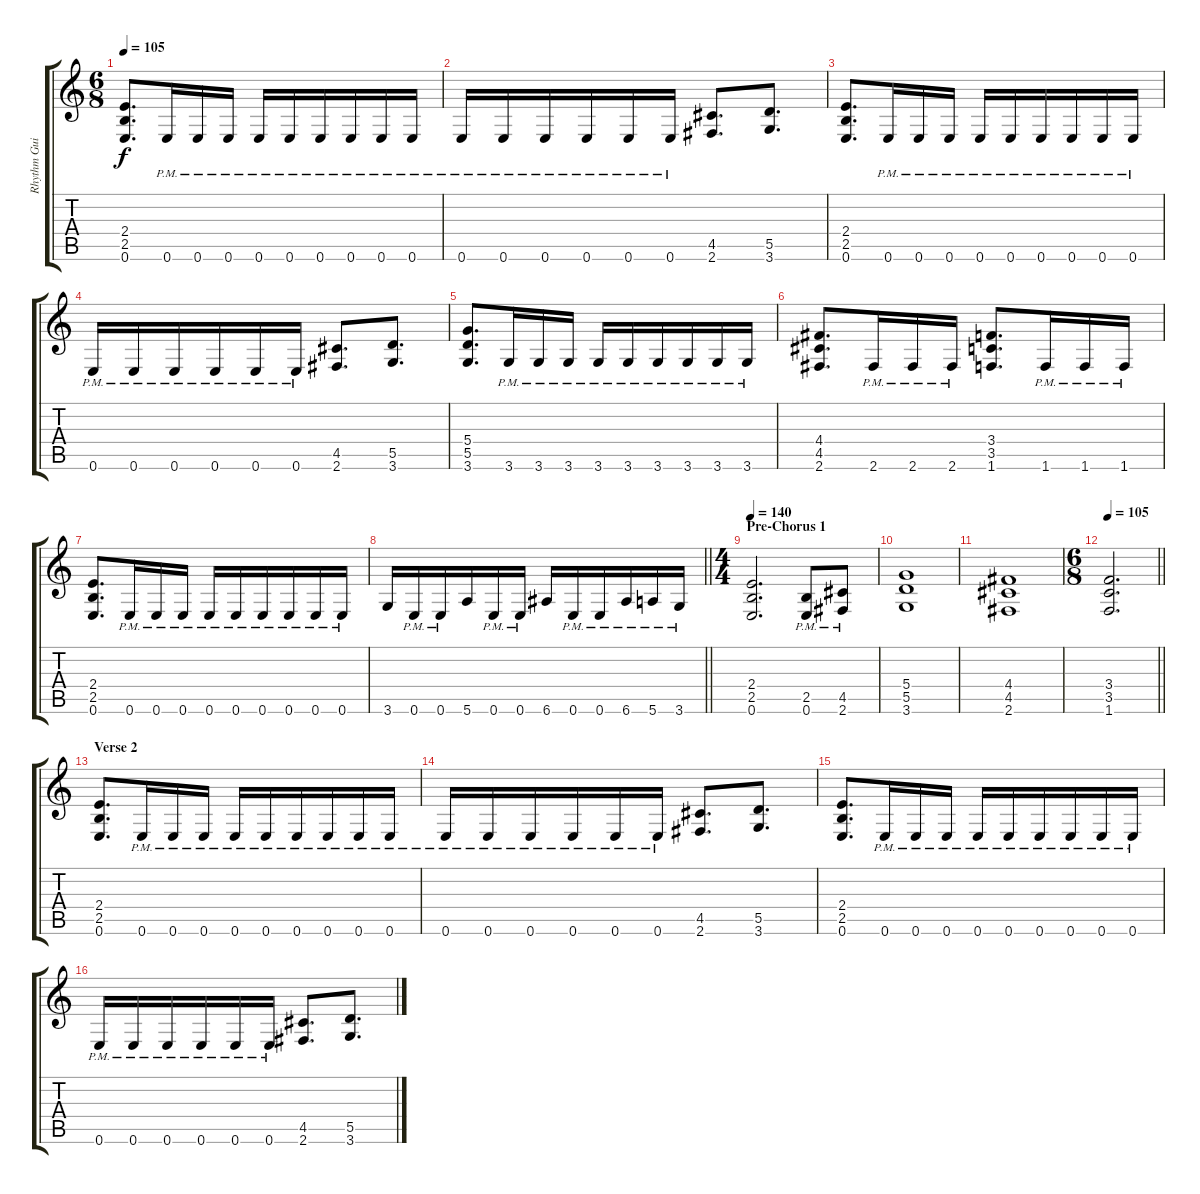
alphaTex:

\track ("Rhythm Guitar" "Rhythm Gui") {instrument distortionguitar}
\staff {score tabs}
\tuning (E4 B3 G3 D3 A2 E2) {hide}
\ts (6 8)
\tempo 105
\clef g2
\ks c
(2.4 2.5 0.6).8{d dy f} 0.6{pm}.16 0.6{pm}.16 0.6{pm}.16 0.6{pm}.16 0.6{pm}.16 0.6{pm}.16 0.6{pm}.16 0.6{pm}.16 0.6{pm}.16 |
0.6{pm}.16 0.6{pm}.16 0.6{pm}.16 0.6{pm}.16 0.6{pm}.16 0.6{pm}.16 (4.5 2.6).8{d} (5.5 3.6).8{d} |
(2.4 2.5 0.6).8{d} 0.6{pm}.16 0.6{pm}.16 0.6{pm}.16 0.6{pm}.16 0.6{pm}.16 0.6{pm}.16 0.6{pm}.16 0.6{pm}.16 0.6{pm}.16 |
0.6{pm}.16 0.6{pm}.16 0.6{pm}.16 0.6{pm}.16 0.6{pm}.16 0.6{pm}.16 (4.5 2.6).8{d} (5.5 3.6).8{d} |
(5.4 5.5 3.6).8{d} 3.6{pm}.16 3.6{pm}.16 3.6{pm}.16 3.6{pm}.16 3.6{pm}.16 3.6{pm}.16 3.6{pm}.16 3.6{pm}.16 3.6{pm}.16 |
(4.4 4.5 2.6).8{d} 2.6{pm}.16 2.6{pm}.16 2.6{pm}.16 (3.4 3.5 1.6).8{d} 1.6{pm}.16 1.6{pm}.16 1.6{pm}.16 |
(2.4 2.5 0.6).8{d} 0.6{pm}.16 0.6{pm}.16 0.6{pm}.16 0.6{pm}.16 0.6{pm}.16 0.6{pm}.16 0.6{pm}.16 0.6{pm}.16 0.6{pm}.16 |
\barLineRight lightlight
3.6.16 0.6{pm}.16 0.6{pm}.16 5.6.16 0.6{pm}.16 0.6{pm}.16 6.6.16 0.6{pm}.16 0.6{pm}.16 6.6{pm}.16 5.6{pm}.16 3.6{pm}.16 |
\ts (4 4)
\section ("" "Pre-Chorus 1")
\tempo 140
(2.4 2.5 0.6).2{d} (2.5{pm} 0.6{pm}).8 (4.5{pm} 2.6{pm}).8 |
(5.4 5.5 3.6).1 |
(4.4 4.5 2.6).1 |
\ts (6 8)
\tempo 105
\barLineRight lightlight
(3.4 3.5 1.6).2{d} |
\section ("" "Verse 2")
(2.4 2.5 0.6).8{d} 0.6{pm}.16 0.6{pm}.16 0.6{pm}.16 0.6{pm}.16 0.6{pm}.16 0.6{pm}.16 0.6{pm}.16 0.6{pm}.16 0.6{pm}.16 |
0.6{pm}.16 0.6{pm}.16 0.6{pm}.16 0.6{pm}.16 0.6{pm}.16 0.6{pm}.16 (4.5 2.6).8{d} (5.5 3.6).8{d} |
(2.4 2.5 0.6).8{d} 0.6{pm}.16 0.6{pm}.16 0.6{pm}.16 0.6{pm}.16 0.6{pm}.16 0.6{pm}.16 0.6{pm}.16 0.6{pm}.16 0.6{pm}.16 |
0.6{pm}.16 0.6{pm}.16 0.6{pm}.16 0.6{pm}.16 0.6{pm}.16 0.6{pm}.16 (4.5 2.6).8{d} (5.5 3.6).8{d}
